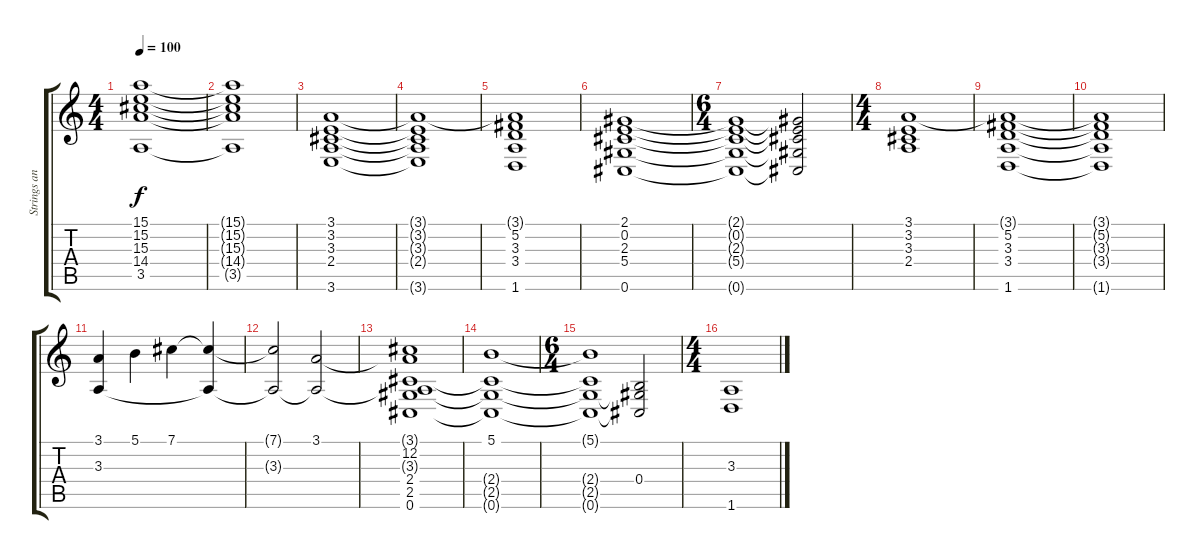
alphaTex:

\track ("Strings and Additional Pads" "Strings an") {instrument musicbox}
\staff {score tabs}
\tuning (Gb4 Db4 Gb3 B3 Gb3 Db3) {hide}
\ts (4 4)
\tempo 100
\clef g2
\ks c
(15.1{t} 15.2{t} 15.3{t} 14.4{t} 3.5).1{dy f} |
(15.1{t} 15.2{t} 15.3{t} 14.4{t} 3.5{t}).1 |
(3.1 3.2 3.3 2.4 3.6).1 |
(3.1{t} 3.2{t} 3.3{t} 2.4{t} 3.6{t}).1 |
(3.1{t} 5.2 3.3 3.4 1.6).1 |
(2.1 0.2 2.3 5.4 0.6).1 |
\ts (6 4)
(2.1{t} 0.2{t} 2.3{t} 5.4{t} 0.6{t}).1 (2.1{t} 0.2{t} 2.3{t} 5.4{t} 0.6{t}).2 |
\ts (4 4)
(3.1 3.2 3.3 2.4).1 |
(3.1{t} 5.2 3.3 3.4 1.6).1 |
(3.1{t} 5.2{t} 3.3{t} 3.4{t} 1.6{t}).1 |
(3.1 3.3).4 5.1.4 7.1.4 (7.1{t} 3.3{t}).4 |
(7.1{t} 3.3{t}).2 (3.1 3.3{t}).2 |
(3.1{t} 12.2 3.3{t} 2.4 2.5 0.6).1 |
(5.1 2.4{t} 2.5{t} 0.6{t}).1 |
\ts (6 4)
(5.1{t} 2.4{t} 2.5{t} 0.6{t}).1 (0.4 2.5{t} 0.6{t}).2 |
\ts (4 4)
(3.3 1.6).1
